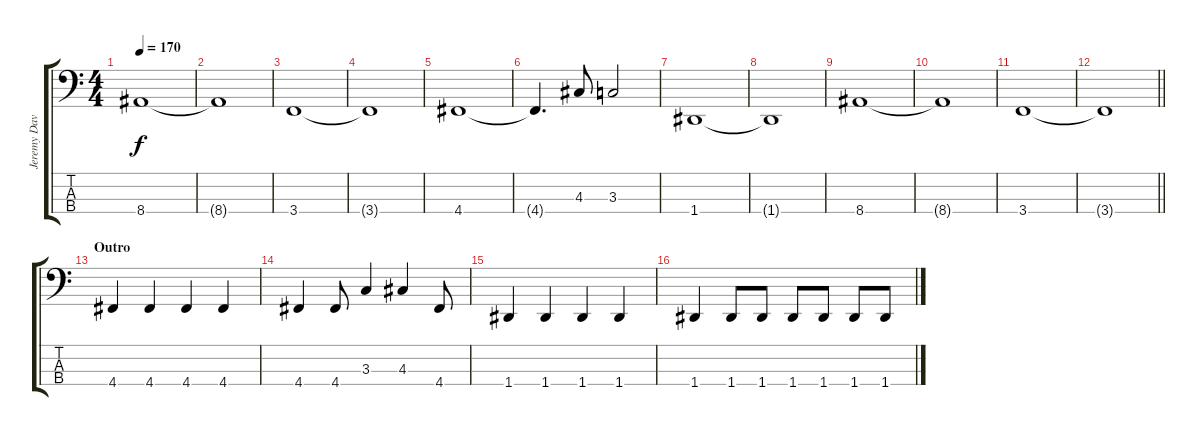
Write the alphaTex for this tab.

\track ("Jeremy Davis (Bass/4 String Drop D)" "Jeremy Dav") {mute instrument electricbasspick}
\staff {score tabs}
\tuning (G2 D2 A1 D1) {hide}
\ts (4 4)
\tempo 170
\clef f4
\ks c
8.4.1{dy f} |
8.4{t}.1 |
3.4.1 |
3.4{t}.1 |
4.4.1 |
4.4{t}.4{d} 4.3.8 3.3.2 |
1.4.1 |
1.4{t}.1 |
8.4.1 |
8.4{t}.1 |
3.4.1 |
\barLineRight lightlight
3.4{t}.1 |
\section ("" "Outro")
4.4.4 4.4.4 4.4.4 4.4.4 |
4.4.4 4.4.8 3.3.4 4.3.4 4.4.8 |
1.4.4 1.4.4 1.4.4 1.4.4 |
1.4.4 1.4.8 1.4.8 1.4.8 1.4.8 1.4.8 1.4.8
